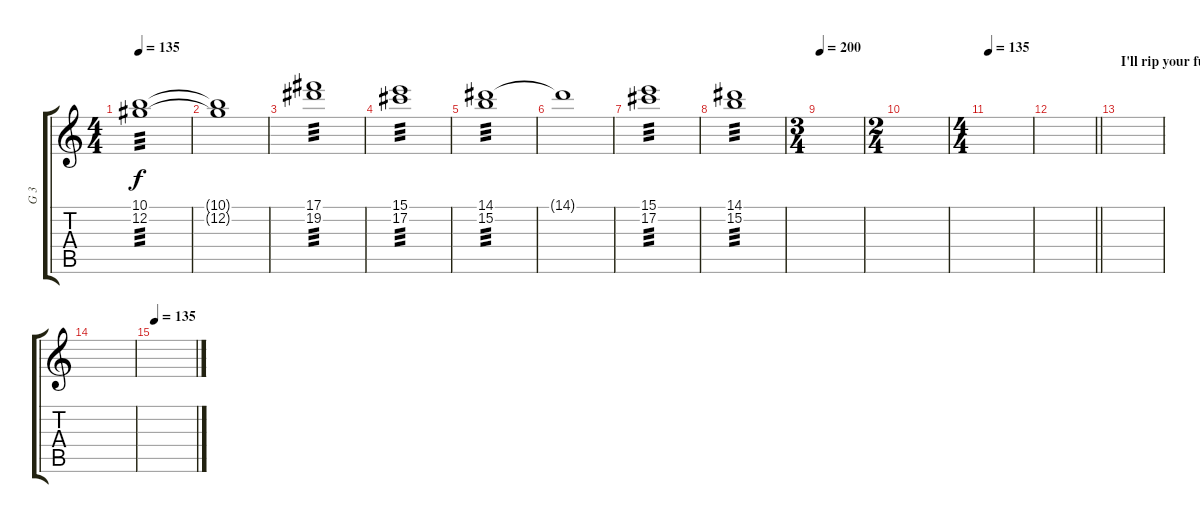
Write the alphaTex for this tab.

\track ("G 3" "G 3") {instrument distortionguitar}
\staff {score tabs}
\tuning (Db4 Ab3 E3 B2 Gb2 B1) {hide}
\ts (4 4)
\tempo 135
\clef g2
\ks c
(10.1 12.2).1{tp 3 dy f} |
(10.1{t} 12.2{t}).1 |
(17.1 19.2).1{tp 3} |
(15.1 17.2).1{tp 3} |
(14.1 15.2).1{tp 3} |
14.1{t}.1 |
(15.1 17.2).1{tp 3} |
(14.1 15.2).1{tp 3} |
\ts (3 4)
\tempo 200
|
\ts (2 4)
|
\ts (4 4)
\tempo 135
|
\barLineRight lightlight
|
\section ("" "I'll rip your fucking face from your head you BITCH")
|
|
\tempo 135
